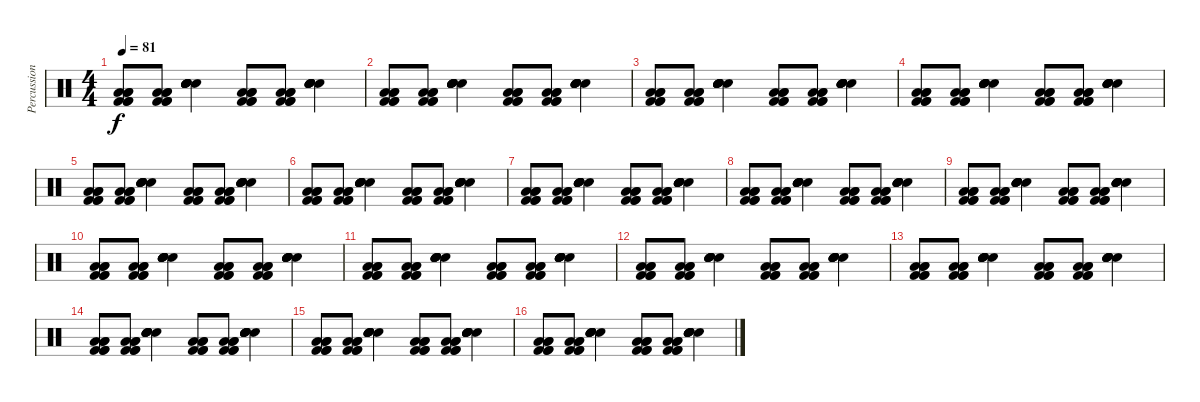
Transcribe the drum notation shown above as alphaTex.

\track ("Percussion" "Percussion") {instrument percussion}
\staff {score}
\articulation defaults
\ts (4 4)
\tempo 81
\clef neutral
\ks c
("Low Floor Tom (hit)" "Low Floor Tom (hit)" "Low Floor Tom (hit)" "Kick (hit) 2" "Kick (hit) 2" "Kick (hit) 2").8{dy f} ("Low Floor Tom (hit)" "Low Floor Tom (hit)" "Low Floor Tom (hit)" "Kick (hit) 2" "Kick (hit) 2" "Kick (hit) 2").8 ("Hand Clap (hit)" "Hand Clap (hit)" "Hand Clap (hit)" "Hand Clap (hit)" "Hand Clap (hit)" "Hand Clap (hit)").4 ("Low Floor Tom (hit)" "Low Floor Tom (hit)" "Low Floor Tom (hit)" "Kick (hit) 2" "Kick (hit) 2" "Kick (hit) 2").8 ("Low Floor Tom (hit)" "Low Floor Tom (hit)" "Low Floor Tom (hit)" "Kick (hit) 2" "Kick (hit) 2" "Kick (hit) 2").8 ("Hand Clap (hit)" "Hand Clap (hit)" "Hand Clap (hit)" "Hand Clap (hit)" "Hand Clap (hit)" "Hand Clap (hit)").4 |
("Low Floor Tom (hit)" "Low Floor Tom (hit)" "Low Floor Tom (hit)" "Kick (hit) 2" "Kick (hit) 2" "Kick (hit) 2").8 ("Low Floor Tom (hit)" "Low Floor Tom (hit)" "Low Floor Tom (hit)" "Kick (hit) 2" "Kick (hit) 2" "Kick (hit) 2").8 ("Hand Clap (hit)" "Hand Clap (hit)" "Hand Clap (hit)" "Hand Clap (hit)" "Hand Clap (hit)" "Hand Clap (hit)").4 ("Low Floor Tom (hit)" "Low Floor Tom (hit)" "Low Floor Tom (hit)" "Kick (hit) 2" "Kick (hit) 2" "Kick (hit) 2").8 ("Low Floor Tom (hit)" "Low Floor Tom (hit)" "Low Floor Tom (hit)" "Kick (hit) 2" "Kick (hit) 2" "Kick (hit) 2").8 ("Hand Clap (hit)" "Hand Clap (hit)" "Hand Clap (hit)" "Hand Clap (hit)" "Hand Clap (hit)" "Hand Clap (hit)").4 |
("Low Floor Tom (hit)" "Low Floor Tom (hit)" "Low Floor Tom (hit)" "Kick (hit) 2" "Kick (hit) 2" "Kick (hit) 2").8 ("Low Floor Tom (hit)" "Low Floor Tom (hit)" "Low Floor Tom (hit)" "Kick (hit) 2" "Kick (hit) 2" "Kick (hit) 2").8 ("Hand Clap (hit)" "Hand Clap (hit)" "Hand Clap (hit)" "Hand Clap (hit)" "Hand Clap (hit)" "Hand Clap (hit)").4 ("Low Floor Tom (hit)" "Low Floor Tom (hit)" "Low Floor Tom (hit)" "Kick (hit) 2" "Kick (hit) 2" "Kick (hit) 2").8 ("Low Floor Tom (hit)" "Low Floor Tom (hit)" "Low Floor Tom (hit)" "Kick (hit) 2" "Kick (hit) 2" "Kick (hit) 2").8 ("Hand Clap (hit)" "Hand Clap (hit)" "Hand Clap (hit)" "Hand Clap (hit)" "Hand Clap (hit)" "Hand Clap (hit)").4 |
("Low Floor Tom (hit)" "Low Floor Tom (hit)" "Low Floor Tom (hit)" "Kick (hit) 2" "Kick (hit) 2" "Kick (hit) 2").8 ("Low Floor Tom (hit)" "Low Floor Tom (hit)" "Low Floor Tom (hit)" "Kick (hit) 2" "Kick (hit) 2" "Kick (hit) 2").8 ("Hand Clap (hit)" "Hand Clap (hit)" "Hand Clap (hit)" "Hand Clap (hit)" "Hand Clap (hit)" "Hand Clap (hit)").4 ("Low Floor Tom (hit)" "Low Floor Tom (hit)" "Low Floor Tom (hit)" "Kick (hit) 2" "Kick (hit) 2" "Kick (hit) 2").8 ("Low Floor Tom (hit)" "Low Floor Tom (hit)" "Low Floor Tom (hit)" "Kick (hit) 2" "Kick (hit) 2" "Kick (hit) 2").8 ("Hand Clap (hit)" "Hand Clap (hit)" "Hand Clap (hit)" "Hand Clap (hit)" "Hand Clap (hit)" "Hand Clap (hit)").4 |
("Low Floor Tom (hit)" "Low Floor Tom (hit)" "Low Floor Tom (hit)" "Kick (hit) 2" "Kick (hit) 2" "Kick (hit) 2").8 ("Low Floor Tom (hit)" "Low Floor Tom (hit)" "Low Floor Tom (hit)" "Kick (hit) 2" "Kick (hit) 2" "Kick (hit) 2").8 ("Hand Clap (hit)" "Hand Clap (hit)" "Hand Clap (hit)" "Hand Clap (hit)" "Hand Clap (hit)" "Hand Clap (hit)").4 ("Low Floor Tom (hit)" "Low Floor Tom (hit)" "Low Floor Tom (hit)" "Kick (hit) 2" "Kick (hit) 2" "Kick (hit) 2").8 ("Low Floor Tom (hit)" "Low Floor Tom (hit)" "Low Floor Tom (hit)" "Kick (hit) 2" "Kick (hit) 2" "Kick (hit) 2").8 ("Hand Clap (hit)" "Hand Clap (hit)" "Hand Clap (hit)" "Hand Clap (hit)" "Hand Clap (hit)" "Hand Clap (hit)").4 |
("Low Floor Tom (hit)" "Low Floor Tom (hit)" "Low Floor Tom (hit)" "Kick (hit) 2" "Kick (hit) 2" "Kick (hit) 2").8 ("Low Floor Tom (hit)" "Low Floor Tom (hit)" "Low Floor Tom (hit)" "Kick (hit) 2" "Kick (hit) 2" "Kick (hit) 2").8 ("Hand Clap (hit)" "Hand Clap (hit)" "Hand Clap (hit)" "Hand Clap (hit)" "Hand Clap (hit)" "Hand Clap (hit)").4 ("Low Floor Tom (hit)" "Low Floor Tom (hit)" "Low Floor Tom (hit)" "Kick (hit) 2" "Kick (hit) 2" "Kick (hit) 2").8 ("Low Floor Tom (hit)" "Low Floor Tom (hit)" "Low Floor Tom (hit)" "Kick (hit) 2" "Kick (hit) 2" "Kick (hit) 2").8 ("Hand Clap (hit)" "Hand Clap (hit)" "Hand Clap (hit)" "Hand Clap (hit)" "Hand Clap (hit)" "Hand Clap (hit)").4 |
("Low Floor Tom (hit)" "Low Floor Tom (hit)" "Low Floor Tom (hit)" "Kick (hit) 2" "Kick (hit) 2" "Kick (hit) 2").8 ("Low Floor Tom (hit)" "Low Floor Tom (hit)" "Low Floor Tom (hit)" "Kick (hit) 2" "Kick (hit) 2" "Kick (hit) 2").8 ("Hand Clap (hit)" "Hand Clap (hit)" "Hand Clap (hit)" "Hand Clap (hit)" "Hand Clap (hit)" "Hand Clap (hit)").4 ("Low Floor Tom (hit)" "Low Floor Tom (hit)" "Low Floor Tom (hit)" "Kick (hit) 2" "Kick (hit) 2" "Kick (hit) 2").8 ("Low Floor Tom (hit)" "Low Floor Tom (hit)" "Low Floor Tom (hit)" "Kick (hit) 2" "Kick (hit) 2" "Kick (hit) 2").8 ("Hand Clap (hit)" "Hand Clap (hit)" "Hand Clap (hit)" "Hand Clap (hit)" "Hand Clap (hit)" "Hand Clap (hit)").4 |
("Low Floor Tom (hit)" "Low Floor Tom (hit)" "Low Floor Tom (hit)" "Kick (hit) 2" "Kick (hit) 2" "Kick (hit) 2").8 ("Low Floor Tom (hit)" "Low Floor Tom (hit)" "Low Floor Tom (hit)" "Kick (hit) 2" "Kick (hit) 2" "Kick (hit) 2").8 ("Hand Clap (hit)" "Hand Clap (hit)" "Hand Clap (hit)" "Hand Clap (hit)" "Hand Clap (hit)" "Hand Clap (hit)").4 ("Low Floor Tom (hit)" "Low Floor Tom (hit)" "Low Floor Tom (hit)" "Kick (hit) 2" "Kick (hit) 2" "Kick (hit) 2").8 ("Low Floor Tom (hit)" "Low Floor Tom (hit)" "Low Floor Tom (hit)" "Kick (hit) 2" "Kick (hit) 2" "Kick (hit) 2").8 ("Hand Clap (hit)" "Hand Clap (hit)" "Hand Clap (hit)" "Hand Clap (hit)" "Hand Clap (hit)" "Hand Clap (hit)").4 |
("Low Floor Tom (hit)" "Low Floor Tom (hit)" "Low Floor Tom (hit)" "Kick (hit) 2" "Kick (hit) 2" "Kick (hit) 2").8 ("Low Floor Tom (hit)" "Low Floor Tom (hit)" "Low Floor Tom (hit)" "Kick (hit) 2" "Kick (hit) 2" "Kick (hit) 2").8 ("Hand Clap (hit)" "Hand Clap (hit)" "Hand Clap (hit)" "Hand Clap (hit)" "Hand Clap (hit)" "Hand Clap (hit)").4 ("Low Floor Tom (hit)" "Low Floor Tom (hit)" "Low Floor Tom (hit)" "Kick (hit) 2" "Kick (hit) 2" "Kick (hit) 2").8 ("Low Floor Tom (hit)" "Low Floor Tom (hit)" "Low Floor Tom (hit)" "Kick (hit) 2" "Kick (hit) 2" "Kick (hit) 2").8 ("Hand Clap (hit)" "Hand Clap (hit)" "Hand Clap (hit)" "Hand Clap (hit)" "Hand Clap (hit)" "Hand Clap (hit)").4 |
("Low Floor Tom (hit)" "Low Floor Tom (hit)" "Low Floor Tom (hit)" "Kick (hit) 2" "Kick (hit) 2" "Kick (hit) 2").8 ("Low Floor Tom (hit)" "Low Floor Tom (hit)" "Low Floor Tom (hit)" "Kick (hit) 2" "Kick (hit) 2" "Kick (hit) 2").8 ("Hand Clap (hit)" "Hand Clap (hit)" "Hand Clap (hit)" "Hand Clap (hit)" "Hand Clap (hit)" "Hand Clap (hit)").4 ("Low Floor Tom (hit)" "Low Floor Tom (hit)" "Low Floor Tom (hit)" "Kick (hit) 2" "Kick (hit) 2" "Kick (hit) 2").8 ("Low Floor Tom (hit)" "Low Floor Tom (hit)" "Low Floor Tom (hit)" "Kick (hit) 2" "Kick (hit) 2" "Kick (hit) 2").8 ("Hand Clap (hit)" "Hand Clap (hit)" "Hand Clap (hit)" "Hand Clap (hit)" "Hand Clap (hit)" "Hand Clap (hit)").4 |
("Low Floor Tom (hit)" "Low Floor Tom (hit)" "Low Floor Tom (hit)" "Kick (hit) 2" "Kick (hit) 2" "Kick (hit) 2").8 ("Low Floor Tom (hit)" "Low Floor Tom (hit)" "Low Floor Tom (hit)" "Kick (hit) 2" "Kick (hit) 2" "Kick (hit) 2").8 ("Hand Clap (hit)" "Hand Clap (hit)" "Hand Clap (hit)" "Hand Clap (hit)" "Hand Clap (hit)" "Hand Clap (hit)").4 ("Low Floor Tom (hit)" "Low Floor Tom (hit)" "Low Floor Tom (hit)" "Kick (hit) 2" "Kick (hit) 2" "Kick (hit) 2").8 ("Low Floor Tom (hit)" "Low Floor Tom (hit)" "Low Floor Tom (hit)" "Kick (hit) 2" "Kick (hit) 2" "Kick (hit) 2").8 ("Hand Clap (hit)" "Hand Clap (hit)" "Hand Clap (hit)" "Hand Clap (hit)" "Hand Clap (hit)" "Hand Clap (hit)").4 |
("Low Floor Tom (hit)" "Low Floor Tom (hit)" "Low Floor Tom (hit)" "Kick (hit) 2" "Kick (hit) 2" "Kick (hit) 2").8 ("Low Floor Tom (hit)" "Low Floor Tom (hit)" "Low Floor Tom (hit)" "Kick (hit) 2" "Kick (hit) 2" "Kick (hit) 2").8 ("Hand Clap (hit)" "Hand Clap (hit)" "Hand Clap (hit)" "Hand Clap (hit)" "Hand Clap (hit)" "Hand Clap (hit)").4 ("Low Floor Tom (hit)" "Low Floor Tom (hit)" "Low Floor Tom (hit)" "Kick (hit) 2" "Kick (hit) 2" "Kick (hit) 2").8 ("Low Floor Tom (hit)" "Low Floor Tom (hit)" "Low Floor Tom (hit)" "Kick (hit) 2" "Kick (hit) 2" "Kick (hit) 2").8 ("Hand Clap (hit)" "Hand Clap (hit)" "Hand Clap (hit)" "Hand Clap (hit)" "Hand Clap (hit)" "Hand Clap (hit)").4 |
("Low Floor Tom (hit)" "Low Floor Tom (hit)" "Low Floor Tom (hit)" "Kick (hit) 2" "Kick (hit) 2" "Kick (hit) 2").8 ("Low Floor Tom (hit)" "Low Floor Tom (hit)" "Low Floor Tom (hit)" "Kick (hit) 2" "Kick (hit) 2" "Kick (hit) 2").8 ("Hand Clap (hit)" "Hand Clap (hit)" "Hand Clap (hit)" "Hand Clap (hit)" "Hand Clap (hit)" "Hand Clap (hit)").4 ("Low Floor Tom (hit)" "Low Floor Tom (hit)" "Low Floor Tom (hit)" "Kick (hit) 2" "Kick (hit) 2" "Kick (hit) 2").8 ("Low Floor Tom (hit)" "Low Floor Tom (hit)" "Low Floor Tom (hit)" "Kick (hit) 2" "Kick (hit) 2" "Kick (hit) 2").8 ("Hand Clap (hit)" "Hand Clap (hit)" "Hand Clap (hit)" "Hand Clap (hit)" "Hand Clap (hit)" "Hand Clap (hit)").4 |
("Low Floor Tom (hit)" "Low Floor Tom (hit)" "Low Floor Tom (hit)" "Kick (hit) 2" "Kick (hit) 2" "Kick (hit) 2").8 ("Low Floor Tom (hit)" "Low Floor Tom (hit)" "Low Floor Tom (hit)" "Kick (hit) 2" "Kick (hit) 2" "Kick (hit) 2").8 ("Hand Clap (hit)" "Hand Clap (hit)" "Hand Clap (hit)" "Hand Clap (hit)" "Hand Clap (hit)" "Hand Clap (hit)").4 ("Low Floor Tom (hit)" "Low Floor Tom (hit)" "Low Floor Tom (hit)" "Kick (hit) 2" "Kick (hit) 2" "Kick (hit) 2").8 ("Low Floor Tom (hit)" "Low Floor Tom (hit)" "Low Floor Tom (hit)" "Kick (hit) 2" "Kick (hit) 2" "Kick (hit) 2").8 ("Hand Clap (hit)" "Hand Clap (hit)" "Hand Clap (hit)" "Hand Clap (hit)" "Hand Clap (hit)" "Hand Clap (hit)").4 |
("Low Floor Tom (hit)" "Low Floor Tom (hit)" "Low Floor Tom (hit)" "Kick (hit) 2" "Kick (hit) 2" "Kick (hit) 2").8 ("Low Floor Tom (hit)" "Low Floor Tom (hit)" "Low Floor Tom (hit)" "Kick (hit) 2" "Kick (hit) 2" "Kick (hit) 2").8 ("Hand Clap (hit)" "Hand Clap (hit)" "Hand Clap (hit)" "Hand Clap (hit)" "Hand Clap (hit)" "Hand Clap (hit)").4 ("Low Floor Tom (hit)" "Low Floor Tom (hit)" "Low Floor Tom (hit)" "Kick (hit) 2" "Kick (hit) 2" "Kick (hit) 2").8 ("Low Floor Tom (hit)" "Low Floor Tom (hit)" "Low Floor Tom (hit)" "Kick (hit) 2" "Kick (hit) 2" "Kick (hit) 2").8 ("Hand Clap (hit)" "Hand Clap (hit)" "Hand Clap (hit)" "Hand Clap (hit)" "Hand Clap (hit)" "Hand Clap (hit)").4 |
("Low Floor Tom (hit)" "Low Floor Tom (hit)" "Low Floor Tom (hit)" "Kick (hit) 2" "Kick (hit) 2" "Kick (hit) 2").8 ("Low Floor Tom (hit)" "Low Floor Tom (hit)" "Low Floor Tom (hit)" "Kick (hit) 2" "Kick (hit) 2" "Kick (hit) 2").8 ("Hand Clap (hit)" "Hand Clap (hit)" "Hand Clap (hit)" "Hand Clap (hit)" "Hand Clap (hit)" "Hand Clap (hit)").4 ("Low Floor Tom (hit)" "Low Floor Tom (hit)" "Low Floor Tom (hit)" "Kick (hit) 2" "Kick (hit) 2" "Kick (hit) 2").8 ("Low Floor Tom (hit)" "Low Floor Tom (hit)" "Low Floor Tom (hit)" "Kick (hit) 2" "Kick (hit) 2" "Kick (hit) 2").8 ("Hand Clap (hit)" "Hand Clap (hit)" "Hand Clap (hit)" "Hand Clap (hit)" "Hand Clap (hit)" "Hand Clap (hit)").4
